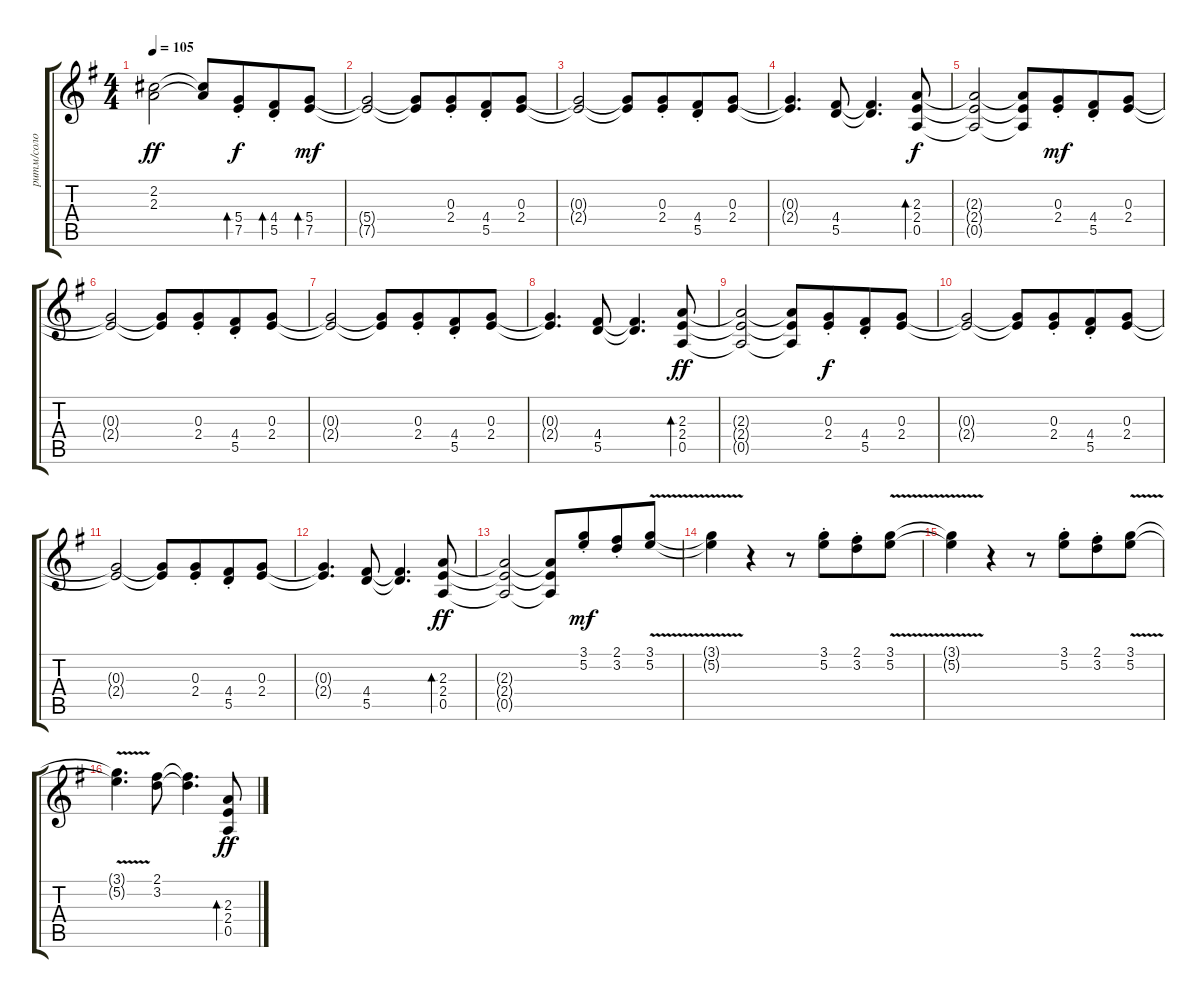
\track ("ритм/соло" "ритм/соло") {instrument overdrivenguitar}
\staff {score tabs}
\tuning (E4 B3 G3 D3 A2 E2) {hide}
\ts (4 4)
\tempo 105
\clef g2
\ks eminor
(2.2{t} 2.3{t}).2{dy ff} (2.2{t} 2.3{t}).8 (5.4{st} 7.5{st}).8{bd 60 dy f beam merge} (4.4{st} 5.5{st}).8{bd 60} (5.4 7.5).8{bd 60 dy mf} |
(5.4{t} 7.5{t}).2 (5.4{t} 7.5{t}).8 (0.3{st} 2.4{st}).8{beam merge} (4.4{st} 5.5{st}).8 (0.3 2.4).8 |
(0.3{t} 2.4{t}).2 (0.3{t} 2.4{t}).8 (0.3{st} 2.4{st}).8{beam merge} (4.4{st} 5.5{st}).8 (0.3 2.4).8 |
(0.3{t} 2.4{t}).4{d} (4.4 5.5).8 (4.4{t} 5.5{t}).4{d} (2.3 2.4 0.5).8{bd 60 dy f} |
(2.3{t} 2.4{t} 0.5{t}).2 (2.3{t} 2.4{t} 0.5{t}).8 (0.3{st} 2.4{st}).8{dy mf beam merge} (4.4{st} 5.5{st}).8 (0.3 2.4).8 |
(0.3{t} 2.4{t}).2 (0.3{t} 2.4{t}).8 (0.3{st} 2.4{st}).8{beam merge} (4.4{st} 5.5{st}).8 (0.3 2.4).8 |
(0.3{t} 2.4{t}).2 (0.3{t} 2.4{t}).8 (0.3{st} 2.4{st}).8{beam merge} (4.4{st} 5.5{st}).8 (0.3 2.4).8 |
(0.3{t} 2.4{t}).4{d} (4.4 5.5).8 (4.4{t} 5.5{t}).4{d} (2.3 2.4 0.5).8{bd 60 dy ff} |
(2.3{t} 2.4{t} 0.5{t}).2 (2.3{t} 2.4{t} 0.5{t}).8 (0.3{st} 2.4{st}).8{dy f beam merge} (4.4{st} 5.5{st}).8 (0.3 2.4).8 |
(0.3{t} 2.4{t}).2 (0.3{t} 2.4{t}).8 (0.3{st} 2.4{st}).8{beam merge} (4.4{st} 5.5{st}).8 (0.3 2.4).8 |
(0.3{t} 2.4{t}).2 (0.3{t} 2.4{t}).8 (0.3{st} 2.4{st}).8{beam merge} (4.4{st} 5.5{st}).8 (0.3 2.4).8 |
(0.3{t} 2.4{t}).4{d} (4.4 5.5).8 (4.4{t} 5.5{t}).4{d} (2.3 2.4 0.5).8{bd 60 dy ff} |
(2.3{t} 2.4{t} 0.5{t}).2 (2.3{t} 2.4{t} 0.5{t}).8 (3.1{st} 5.2{st}).8{dy mf beam merge} (2.1{st} 3.2{st}).8 (3.1{v} 5.2{v}).8 |
(3.1{t} 5.2{t}).4 r.4 r.8 (3.1{st} 5.2{st}).8{beam merge} (2.1{st} 3.2{st}).8 (3.1{v} 5.2{v}).8 |
(3.1{t} 5.2{t}).4 r.4 r.8 (3.1{st} 5.2{st}).8{beam merge} (2.1{st} 3.2{st}).8 (3.1{v} 5.2{v}).8 |
(3.1{t} 5.2{t}).4{d} (2.1 3.2).8 (2.1{t} 3.2{t}).4{d} (2.3 2.4 0.5).8{bd 60 dy ff}
